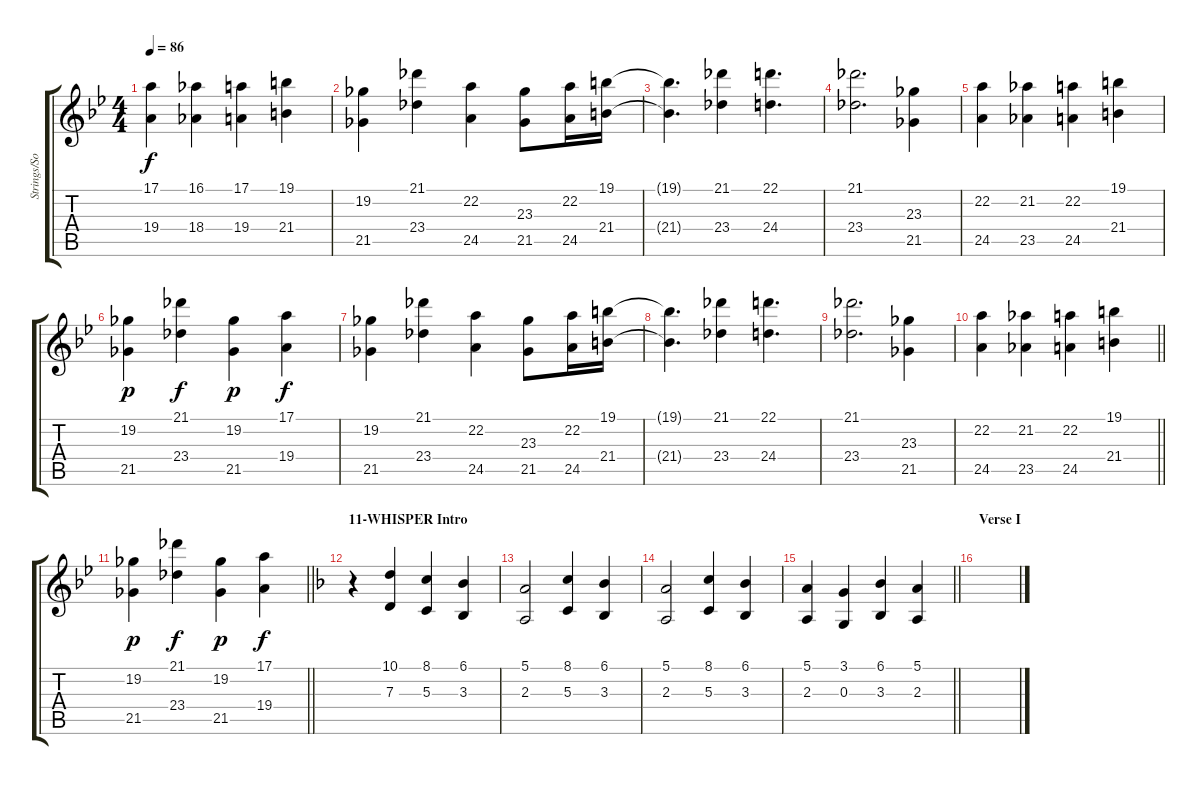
\track ("Strings/Solo Gtr" "Strings/So") {instrument stringensemble1}
\staff {score tabs}
\tuning (E4 B3 G3 D3 A2 E2) {hide}
\ts (4 4)
\tempo 86
\clef g2
\ks gminor
(17.1 19.4).4{dy f} (16.1 18.4).4 (17.1 19.4).4 (19.1 21.4).4 |
(19.2 21.5).4{volume 5} (21.1 23.4).4 (22.2 24.5).4 (23.3 21.5).8 (22.2 24.5).16 (19.1 21.4).16 |
(19.1{t} 21.4{t}).4{d} (21.1 23.4).4 (22.1 24.4).4{d} |
(21.1 23.4).2{d} (23.3 21.5).4 |
(22.2 24.5).4 (21.2 23.5).4 (22.2 24.5).4 (19.1 21.4).4 |
(19.2 21.5).4{dy p} (21.1 23.4).4{dy f} (19.2 21.5).4{dy p} (17.1 19.4).4{dy f} |
(19.2 21.5).4{volume 1} (21.1 23.4).4 (22.2 24.5).4 (23.3 21.5).8 (22.2 24.5).16 (19.1 21.4).16 |
(19.1{t} 21.4{t}).4{d} (21.1 23.4).4 (22.1 24.4).4{d} |
(21.1 23.4).2{d} (23.3 21.5).4 |
\barLineRight lightlight
(22.2 24.5).4 (21.2 23.5).4 (22.2 24.5).4 (19.1 21.4).4 |
\barLineRight lightlight
(19.2 21.5).4{dy p} (21.1 23.4).4{dy f} (19.2 21.5).4{dy p} (17.1 19.4).4{dy f} |
\section ("" "11-WHISPER Intro")
\ks f
r.4{volume 13} (10.1 7.3).4 (8.1 5.3).4 (6.1 3.3).4 |
(5.1 2.3).2 (8.1 5.3).4 (6.1 3.3).4 |
(5.1 2.3).2 (8.1 5.3).4 (6.1 3.3).4 |
\barLineRight lightlight
(5.1 2.3).4 (3.1 0.3).4 (6.1 3.3).4 (5.1 2.3).4 |
\section ("" "Verse I")
